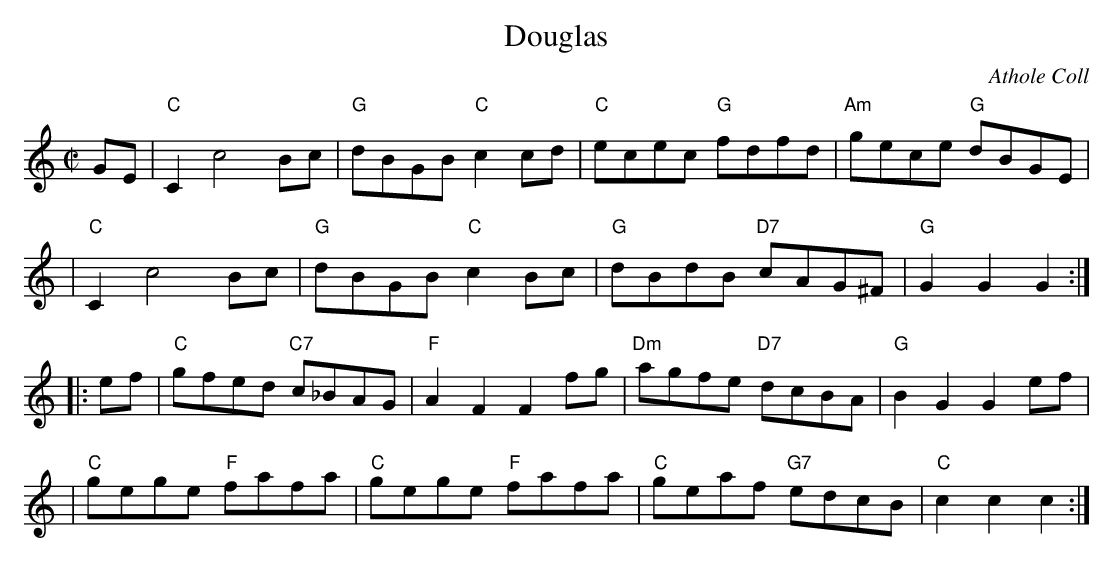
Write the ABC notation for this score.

X:1
T: Douglas
O: Athole Coll
M: C|
L: 1/8
K: C
   GE \
| "C"C2 c4 Bc | "G"dBGB "C"c2cd | "C"ecec "G"fdfd | "Am"gece "G"dBGE |
| "C"C2 c4 Bc | "G"dBGB "C"c2Bc | "G"dBdB "D7"cAG^F | "G"G2G2 G2 :|
|: ef \
| "C"gfed "C7"c_BAG | "F"A2F2 F2fg | "Dm"agfe "D7"dcBA | "G"B2G2 G2ef |
| "C"gege "F"fafa | "C"gege "F"fafa | "C"geaf "G7"edcB | "C"c2c2 c2 :|
